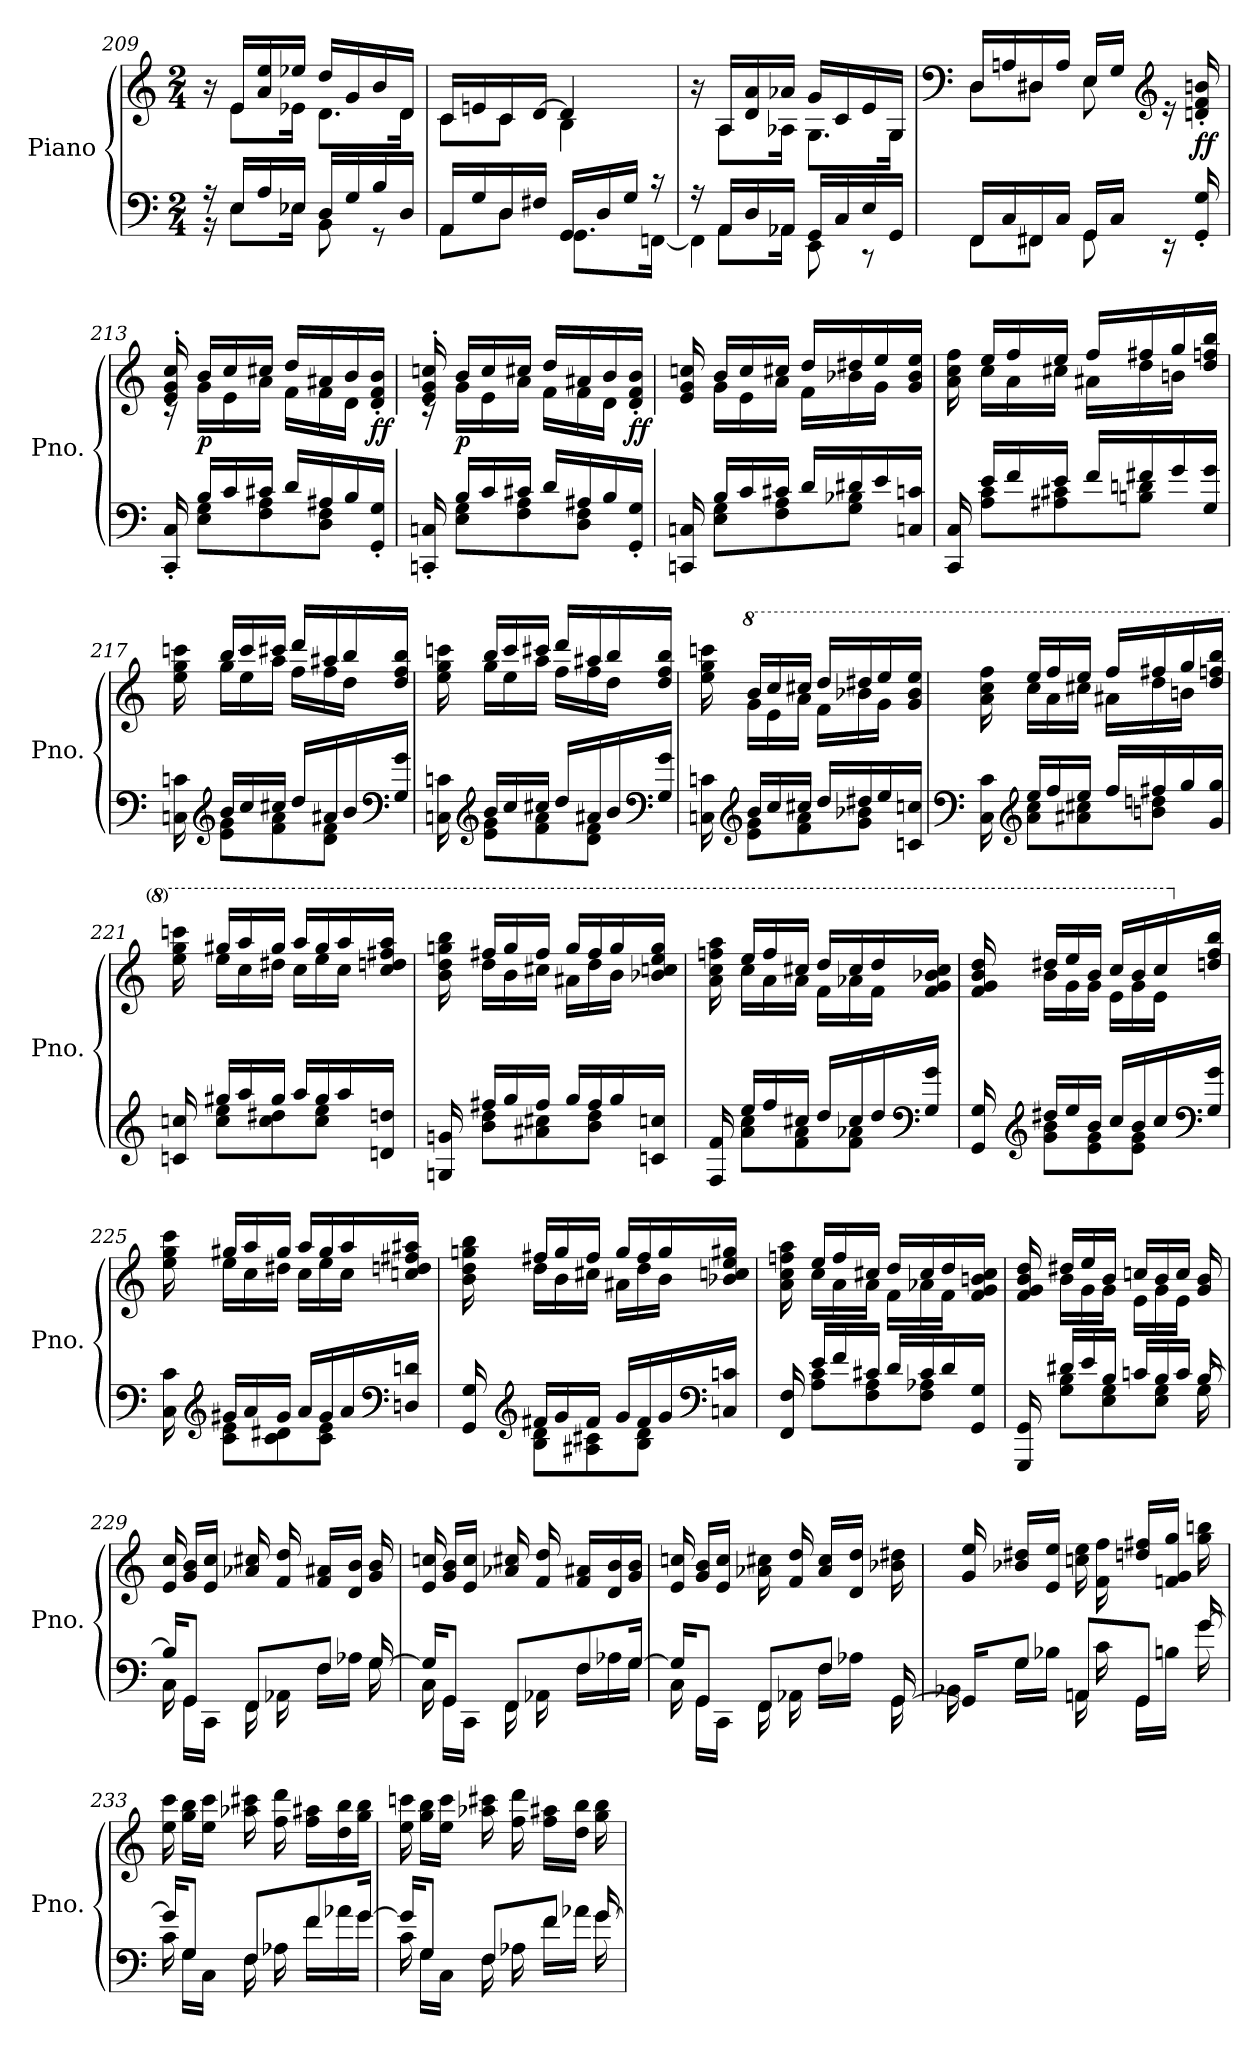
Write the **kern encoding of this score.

**kern	**kern	**dynam
*part1	*part1	*part1
*staff2	*staff1	*staff1/2
*I"Piano	*	*
*I'Pno.	*	*
*clefF4	*clefG2	*
*k[]	*k[]	*
*M2/4	*M2/4	*
=209	=209	=209
*^	*^	*
16r	16r	16r	16ryy	.
16E/LL	8E\L	16e/LL	8e\L	.
16A/	.	16a/ 16ee/	.	.
16E-X/JJ	16E-\Jk	16ee-X/JJ	16e-X\Jk	.
16D/LL	8BB\	16dd/LL	8.d\L	.
16G/	.	16g/	.	.
16B/	8r	16b/	.	.
16D/JJ	.	16d/JJ	16d\Jk	.
=210	=210	=210	=210	=210
16AA/LL	8AA\L	16c/LL	8c\L	.
16G/	.	16en/	.	.
16D/	8D\J	16c/	8c\J	.
16F#X/JJ	.	[16d/JJ	.	.
16GG/LL	8.GG\L	4d/]	4B\	.
16D/	.	.	.	.
16G/JJ	.	.	.	.
16r	[16FFn\Jk	.	.	.
!!LO:PB:g=z	!!
=211	=211	=211	=211	=211
*	*^	*	*	*
16r	16rGGyy	4FF\]	16r	16ryy	.
16AA/LL	8AA\L	.	16A/LL	8A\L	.
16D/	.	.	16d/ 16a/	.	.
16AA-X/JJ	16AA-\Jk	.	16a-X/JJ	16A-X\Jk	.
16GG/LL	8EE\	4ryy	16g/LL	8.G\L	.
16C/	.	.	16c/	.	.
16E/	8r	.	16e/	.	.
16GG/JJ	.	.	16G/JJ	16G\Jk	.
*v	*v	*v	*	*	*
=212	=212	=212	=212
*	*clefF4	*	*
*^	*	*	*
16FF/LL	8FF\L	16D/LL	8D\L	.
16C/	.	16An/	.	.
16FF#X/	8FF#\J	16D#X/	8D#\J	.
16C/JJ	.	16A/JJ	.	.
16GG/LL	8GG\	16E/LL	8E\	.
16C/JJ	.	16G/JJ	.	.
*	*	*clefG2	*	*
16rEE	8rEEyy	16re	8ryy	.
!	!	!	!	!LO:DY:b
16GG/' 16G/'	.	16dn/' 16f/' 16bn/'	.	ff
=213	=213	=213	=213	=213
16CC/' 16C/'	16rCCyy	16e/' 16g/' 16cc/'	16rc	.
!	!	!	!	!LO:DY:b
16B/LL	8E\ 8G\L	16b/LL	16g\LL	p
16c/	.	16cc/	16e\	.
16c#X/JJ	8F\ 8A\	16cc#X/JJ	16a\JJ	.
16d/LL	.	16dd/LL	16f\LL	.
16A#X/	8D\ 8F\J	16a#X/	16f\	.
16B/	.	16b/	16d\JJ	.
!	!	!	!	!LO:DY:b
16GG/' 16G/'JJ	16rCCyy	16d/' 16f/' 16b/'JJ	16reyy	ff
=214	=214	=214	=214	=214
16CCn/' 16Cn/'	16rCCyy	16e/' 16g/' 16ccn/'	16rc	.
!	!	!	!	!LO:DY:b
16B/LL	8E\ 8G\L	16b/LL	16g\LL	p
16c/	.	16cc/	16e\	.
16c#X/JJ	8F\ 8A\	16cc#X/JJ	16a\JJ	.
16d/LL	.	16dd/LL	16f\LL	.
16A#X/	8D\ 8F\J	16a#X/	16f\	.
16B/	.	16b/	16d\JJ	.
!	!	!	!	!LO:DY:b
16GG/' 16G/'JJ	16rCCyy	16d/' 16f/' 16b/'JJ	16reyy	ff
!!LO:LB:g=z	!!
=215	=215	=215	=215	=215
16CCn/ 16Cn/	16rCCyy	16e/ 16g/ 16ccn/	16reyy	.
16B/LL	8E\ 8G\L	16b/LL	16g\LL	.
16c/	.	16cc/	16e\	.
16c#X/JJ	8F\ 8A\	16cc#X/JJ	16a\JJ	.
16d/LL	.	16dd/LL	16f\LL	.
16d#X/	8G\ 8B-X\J	16dd#X/	16b-X\	.
16e/	.	16ee/	16g\JJ	.
16Cn/ 16cn/JJ	16rBByy	16g/ 16b-/ 16ee/JJ	16reyy	.
=216	=216	=216	=216	=216
16CC/ 16C/	16rCCyy	16a\ 16cc\ 16ff\	16rcyy	.
16e/LL	8A\ 8c\L	16ee/LL	16cc\LL	.
16f/	.	16ff/	16a\	.
16e/JJ	8A#X\ 8c#X\	16ee/JJ	16cc#X\JJ	.
16f/LL	.	16ff/LL	16a#X\LL	.
16f#X/	8Bn\ 8dn\J	16ff#X/	16dd\	.
16g/	.	16gg/	16bn\JJ	.
16G/ 16g/JJ	16rGGyy	16dd/ 16ffn/ 16bb/JJ	16reyy	.
=217	=217	=217	=217	=217
16Cn\ 16cn\	16rCCyy	16ee\ 16gg\ 16cccn\	16rgyy	.
*clefG2	*	*	*	*
16b/LL	8e\ 8g\L	16bb/LL	16gg\LL	.
16cc/	.	16ccc/	16ee\	.
16cc#X/JJ	8f\ 8a\	16ccc#X/JJ	16aa\JJ	.
16dd/LL	.	16ddd/LL	16ff\LL	.
16a#X/	8d\ 8f\J	16aa#X/	16ff\	.
16b/	.	16bb/	16dd\JJ	.
*clefF4	*	*	*	*
16G/ 16g/JJ	16ryy	16dd/ 16ff/ 16bb/JJ	16ryy	.
!!LO:LB:g=z	!!
=218	=218	=218	=218	=218
16Cn\ 16cn\	16rCCyy	16ee\ 16gg\ 16cccn\	16rgyy	.
*clefG2	*	*	*	*
16b/LL	8e\ 8g\L	16bb/LL	16gg\LL	.
16cc/	.	16ccc/	16ee\	.
16cc#X/JJ	8f\ 8a\	16ccc#X/JJ	16aa\JJ	.
16dd/LL	.	16ddd/LL	16ff\LL	.
16a#X/	8d\ 8f\J	16aa#X/	16ff\	.
16b/	.	16bb/	16dd\JJ	.
*clefF4	*	*	*	*
16G/ 16g/JJ	16ryy	16dd/ 16ff/ 16bb/JJ	16ryy	.
=219	=219	=219	=219	=219
16Cn\ 16cn\	16rEEEEyy	16ee\ 16gg\ 16cccn\	16reyy	.
*clefG2	*	*	*	*
*	*	*8va	*	*
16b/LL	8e\ 8g\L	16bb/LL	16gg\LL	.
16cc/	.	16ccc/	16ee\	.
16cc#X/JJ	8f\ 8a\	16ccc#X/JJ	16aa\JJ	.
16dd/LL	.	16ddd/LL	16ff\LL	.
16dd#X/	8g\ 8b-X\J	16ddd#X/	16bb-X\	.
16ee/	.	16eee/	16gg\JJ	.
16cn/ 16ccn/JJ	16rAyy	16gg/ 16bb-/ 16eee/JJ	16reyy	.
=220	=220	=220	=220	=220
*clefF4	*	*	*	*
16C\ 16c\	16rBBBByy	16aa\ 16ccc\ 16fff\	16rcyy	.
*clefG2	*	*	*	*
16ee/LL	8a\ 8cc\L	16eee/LL	16ccc\LL	.
16ff/	.	16fff/	16aa\	.
16ee/JJ	8a#X\ 8cc#X\	16eee/JJ	16ccc#X\JJ	.
16ff/LL	.	16fff/LL	16aa#X\LL	.
16ff#X/	8bn\ 8ddn\J	16fff#X/	16ddd\	.
16gg/	.	16ggg/	16bbn\JJ	.
16g/ 16gg/JJ	16reyy	16ddd/ 16fffn/ 16bbb/JJ	16reyy	.
!!LO:LB:g=z	!!
=221	=221	=221	=221	=221
16cn/ 16ccn/	16rAyy	16eee\ 16ggg\ 16ccccn\	16rgyy	.
16gg#X/LL	8cc\ 8ee\L	16ggg#X/LL	16eee\LL	.
16aa/	.	16aaa/	16ccc\	.
16gg#/JJ	8cc\ 8dd#X\	16ggg#/JJ	16ddd#X\JJ	.
16aa/LL	.	16aaa/LL	16ccc\LL	.
16gg#/	8cc\ 8ee\J	16ggg#/	16eee\	.
16aa/	.	16aaa/	16ccc\JJ	.
16dn/ 16ddn/JJ	16rAyy	16ccc/ 16dddn/ 16fff#X/ 16aaa/JJ	16reyy	.
=222	=222	=222	=222	=222
16Gn/ 16gn/	16rFyy	16bb\ 16ddd\ 16gggn\ 16bbb\	16rcyy	.
16ff#X/LL	8b\ 8dd\L	16fff#X/LL	16ddd\LL	.
16gg/	.	16ggg/	16bb\	.
16ff#/JJ	8a#X\ 8cc#X\	16fff#/JJ	16ccc#X\JJ	.
16gg/LL	.	16ggg/LL	16aa#X\LL	.
16ff#/	8b\ 8dd\J	16fff#/	16ddd\	.
16gg/	.	16ggg/	16bb\JJ	.
16cn/ 16ccn/JJ	16rAyy	16bb-X/ 16cccn/ 16eee/ 16ggg/JJ	16reyy	.
=223	=223	=223	=223	=223
16F/ 16f/	16rffyy	16aa\ 16ccc\ 16fffn\ 16aaa\	16rcyy	.
16ee/LL	8a\ 8cc\L	16eee/LL	16ccc\LL	.
16ff/	.	16fff/	16aa\	.
16cc#X/JJ	8f\ 8a\	16ccc#X/JJ	16aa\JJ	.
16dd/LL	.	16ddd/LL	16ff\LL	.
16cc#/	8f\ 8a-X\J	16ccc#/	16aa-X\	.
16dd/	.	16ddd/	16ff\JJ	.
*clefF4	*	*	*	*
16G/ 16g/JJ	16rEEyy	16ff/ 16gg/ 16bb-X/ 16ccc#/JJ	16reyy	.
=224	=224	=224	=224	=224
16GG/ 16G/	16rGGyy	16ff/ 16gg/ 16bb/ 16ddd/	16reyy	.
*clefG2	*	*	*	*
16dd#X/LL	8g\ 8b\L	16ddd#X/LL	16bb\LL	.
16ee/	.	16eee/	16gg\	.
16b/JJ	8e\ 8g\	16bb/JJ	16gg\JJ	.
16cc/LL	.	16ccc/LL	16ee\LL	.
16b/	8e\ 8g\J	16bb/	16gg\	.
16cc/	.	16ccc/	16ee\JJ	.
*clefF4	*	*	*	*
*	*	*X8va	*	*
16G/ 16g/JJ	16rCCyy	16ddn/ 16ff/ 16bb/JJ	16reyy	.
!!LO:PB:g=z	!!
=225	=225	=225	=225	=225
16C\ 16c\	16rGGyy	16ee\ 16gg\ 16ccc\	16reyy	.
*clefG2	*	*	*	*
16g#X/LL	8c\ 8e\L	16gg#X/LL	16ee\LL	.
16a/	.	16aa/	16cc\	.
16g#/JJ	8c\ 8d#X\	16gg#/JJ	16dd#X\JJ	.
16a/LL	.	16aa/LL	16cc\LL	.
16g#/	8c\ 8e\J	16gg#/	16ee\	.
16a/	.	16aa/	16cc\JJ	.
*clefF4	*	*	*	*
16Dn/ 16dn/JJ	16rGGyy	16ccn/ 16ddn/ 16ff#X/ 16aa#X/JJ	16reyy	.
=226	=226	=226	=226	=226
16GG/ 16G/	16rEEyy	16b\ 16dd\ 16ggn\ 16bb\	16reyy	.
*clefG2	*	*	*	*
16f#X/LL	8B\ 8d\L	16ff#X/LL	16dd\LL	.
16g/	.	16gg/	16b\	.
16f#/JJ	8A#X\ 8c#X\	16ff#/JJ	16cc#X\JJ	.
16g/LL	.	16gg/LL	16a#X\LL	.
16f#/	8B\ 8d\J	16ff#/	16dd\	.
16g/	.	16gg/	16b\JJ	.
*clefF4	*	*	*	*
16Cn/ 16cn/JJ	16rGGyy	16b-X/ 16ccn/ 16ee/ 16gg#X/JJ	16reyy	.
=227	=227	=227	=227	=227
16FF/ 16F/	16rGGyy	16a\ 16cc\ 16ffn\ 16aa\	16reyy	.
16e/LL	8A\ 8c\L	16ee/LL	16cc\LL	.
16f/	.	16ff/	16a\	.
16c#X/JJ	8F\ 8A\	16cc#X/JJ	16a\JJ	.
16d/LL	.	16dd/LL	16f\LL	.
16c#/	8F\ 8A-X\J	16cc#/	16a-X\	.
16d/	.	16dd/	16f\JJ	.
16GG/ 16G/JJ	16rGGyy	16f/ 16g/ 16bn/ 16cc#/JJ	16rcyy	.
!!LO:LB:g=z	!!
=228	=228	=228	=228	=228
16GGG/ 16GG/	16rAAAyy	16f/ 16g/ 16b/ 16dd/	16reyy	.
16d#X/LL	8G\ 8B\L	16dd#X/LL	16b\LL	.
16e/	.	16ee/	16g\	.
16B/JJ	8E\ 8G\	16b/JJ	16g\JJ	.
16cn/LL	.	16ccn/LL	16e\LL	.
16B/	8E\ 8G\J	16b/	16g\	.
16c/JJ	.	16cc/JJ	16e\JJ	.
[16B/	16G\	16g/ 16b/	16reyy	.
=229	=229	=229	=229	=229
16B/KL]	16C\	16e/ 16cc/	4..ryy	.
8GG/J	16GG\LL	16g/ 16b/LL	.	.
.	16CC\JJ	16e/ 16cc/JJ	.	.
8FF/L	16FF\	16a-X/ 16cc#X/	.	.
.	16AA-X\	16f/ 16dd/	.	.
8F/J	16F\LL	16f/ 16a#X/LL	.	.
.	16A-X\JJ	16d/ 16b/JJ	.	.
[16G/	16G\	16g/ 16b/	16rAyy	.
=230	=230	=230	=230	=230
16G/KL]	16C\	16e/ 16ccn/	4..ryy	.
8GG/J	16GG\LL	16g/ 16b/LL	.	.
.	16CC\JJ	16e/ 16cc/JJ	.	.
8FF/L	16FF\	16a-X/ 16cc#X/	.	.
.	16AA-X\	16f/ 16dd/	.	.
8F/	16F\LL	16f/ 16a#X/LL	.	.
.	16A-X\	16d/ 16b/	.	.
[16G/Jk	16G\JJ	16g/ 16b/JJ	16rcyy	.
*	*	*v	*v	*
!!LO:LB:g=z
=231	=231	=231	=231
16G/KL]	16C\	16e/ 16ccn/	.
8GG/J	16GG\LL	16g/ 16b/LL	.
.	16CC\JJ	16e/ 16cc/JJ	.
8FF/L	16FF\	16a-X\ 16cc#X\	.
.	16AA-X\	16f/ 16dd/	.
8F/J	16F\LL	16a-/ 16cc#/LL	.
.	16A-X\JJ	16d/ 16dd/JJ	.
[16GG/	16GG\	16b-X\ 16dd#X\	.
=232	=232	=232	=232
16GG/KL]	16BB-X\	16g/ 16ee/	.
8G/J	16G\LL	16b-X/ 16dd#X/LL	.
.	16B-X\JJ	16e/ 16ee/JJ	.
8AAn/L	16AA\	16ccn\ 16ee\	.
.	16c\	16f\ 16ff\	.
8GG/J	16GG\LL	16ddn/ 16ff#X/LL	.
.	16Bn\JJ	16fn/ 16g/ 16gg/JJ	.
[16g/	16g\	16gg\ 16bbn\	.
=233	=233	=233	=233
16g/KL]	16c\	16ee\ 16ccc\	.
8G/J	16G\LL	16gg\ 16bb\LL	.
.	16C\JJ	16ee\ 16ccc\JJ	.
8F/L	16F\	16aa-X\ 16ccc#X\	.
.	16A-X\	16ff\ 16ddd\	.
8f/	16f\LL	16ff\ 16aa#X\LL	.
.	16a-X\	16dd\ 16bb\	.
[16g/Jk	16g\JJ	16gg\ 16bb\JJ	.
!!LO:LB:g=z
=234	=234	=234	=234
16g/KL]	16c\	16ee\ 16cccn\	.
8G/J	16G\LL	16gg\ 16bb\LL	.
.	16C\JJ	16ee\ 16ccc\JJ	.
8F/L	16F\	16aa-X\ 16ccc#X\	.
.	16A-X\	16ff\ 16ddd\	.
8f/J	16f\LL	16ff\ 16aa#X\LL	.
.	16a-X\JJ	16dd\ 16bb\JJ	.
[16g/	16g\	16gg\ 16bb\	.
*v	*v	*	*
=	=	=
*-	*-	*-
